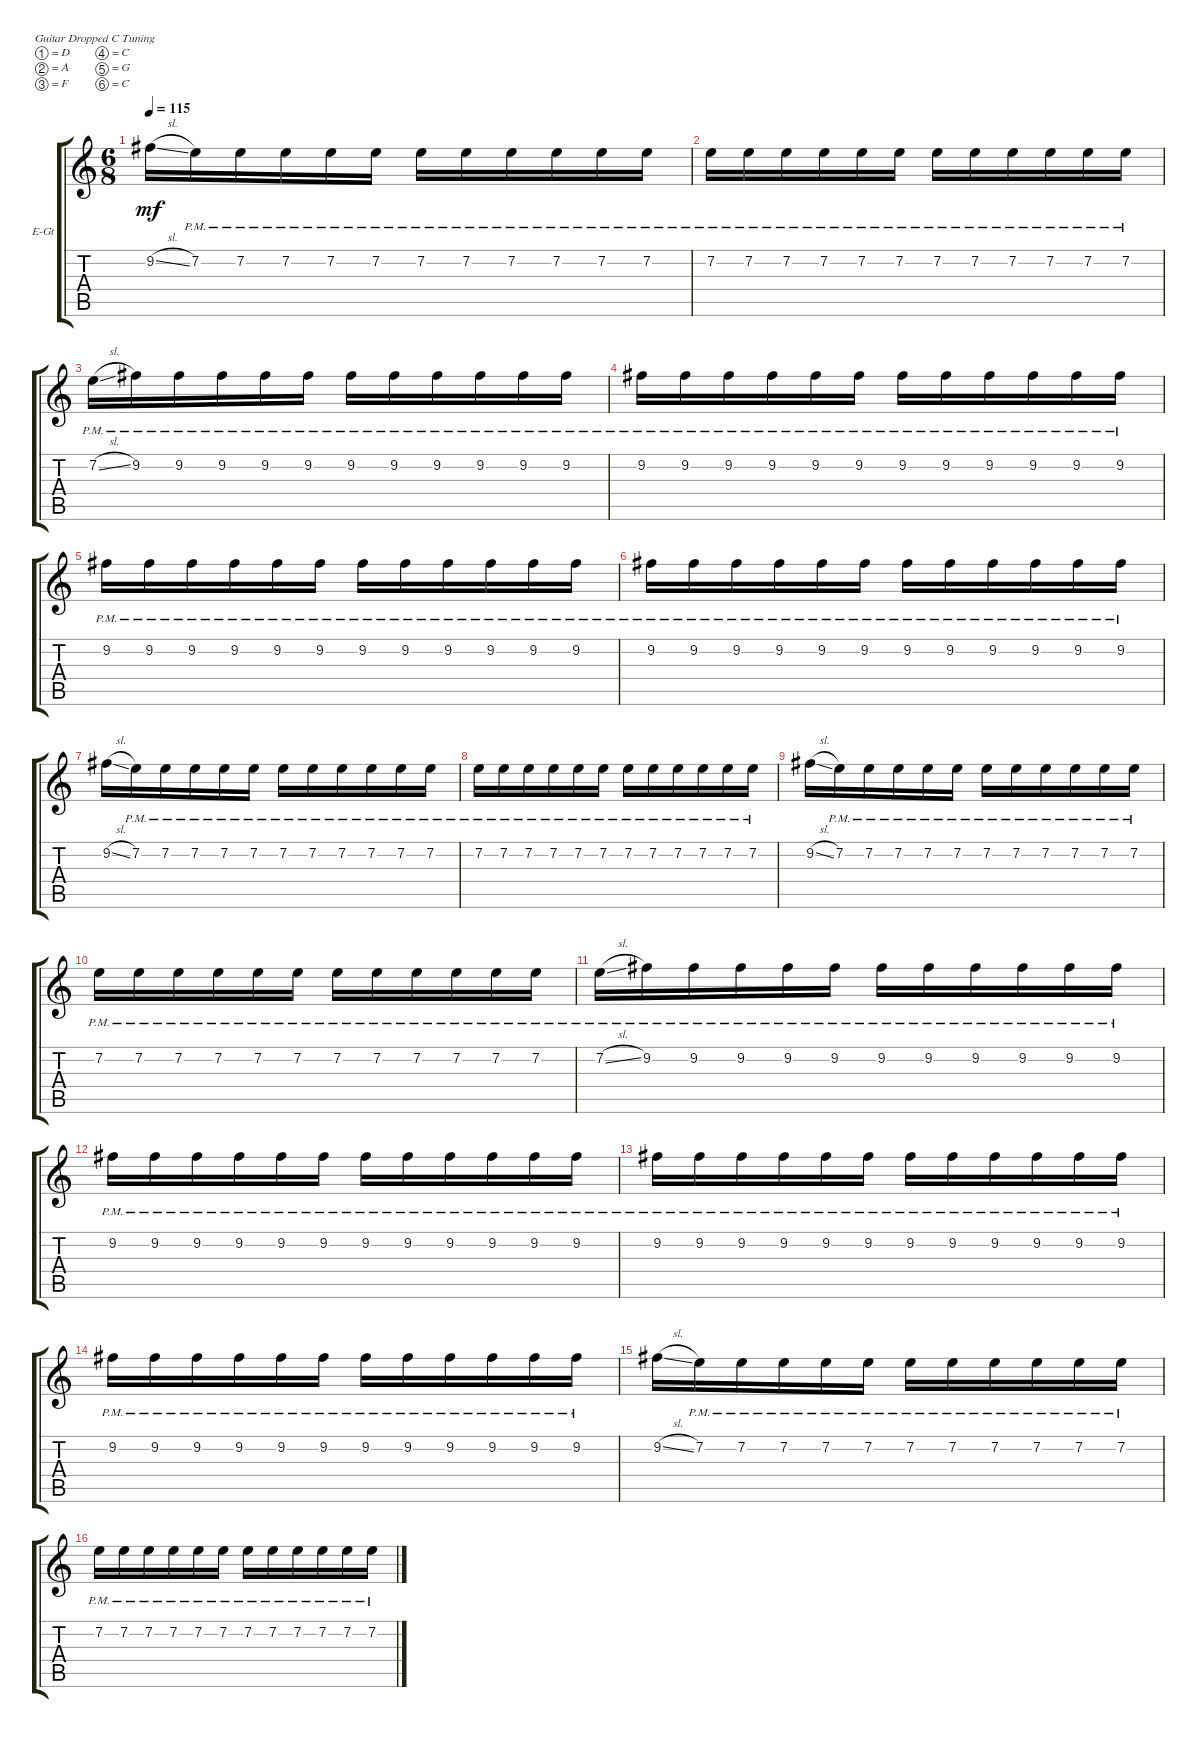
\bracketExtendMode groupsimilarinstruments
\firstSystemTrackNameOrientation horizontal
\otherSystemsTrackNameOrientation horizontal
\track ("Effect Guitar" "E-Gt") {instrument overdrivenguitar}
\staff {score tabs}
\tuning (D4 A3 F3 C3 G2 C2)
\ts (6 8)
\tempo 115
\clef g2
\ks c
9.2{sl}.16{dy mf} 7.2{pm}.16 7.2{pm}.16 7.2{pm}.16 7.2{pm}.16 7.2{pm}.16 7.2{pm}.16 7.2{pm}.16 7.2{pm}.16 7.2{pm}.16 7.2{pm}.16 7.2{pm}.16 |
7.2{pm}.16 7.2{pm}.16 7.2{pm}.16 7.2{pm}.16 7.2{pm}.16 7.2{pm}.16 7.2{pm}.16 7.2{pm}.16 7.2{pm}.16 7.2{pm}.16 7.2{pm}.16 7.2{pm}.16 |
7.2{sl pm}.16 9.2{pm}.16 9.2{pm}.16 9.2{pm}.16 9.2{pm}.16 9.2{pm}.16 9.2{pm}.16 9.2{pm}.16 9.2{pm}.16 9.2{pm}.16 9.2{pm}.16 9.2{pm}.16 |
9.2{pm}.16 9.2{pm}.16 9.2{pm}.16 9.2{pm}.16 9.2{pm}.16 9.2{pm}.16 9.2{pm}.16 9.2{pm}.16 9.2{pm}.16 9.2{pm}.16 9.2{pm}.16 9.2{pm}.16 |
9.2{pm}.16 9.2{pm}.16 9.2{pm}.16 9.2{pm}.16 9.2{pm}.16 9.2{pm}.16 9.2{pm}.16 9.2{pm}.16 9.2{pm}.16 9.2{pm}.16 9.2{pm}.16 9.2{pm}.16 |
9.2{pm}.16 9.2{pm}.16 9.2{pm}.16 9.2{pm}.16 9.2{pm}.16 9.2{pm}.16 9.2{pm}.16 9.2{pm}.16 9.2{pm}.16 9.2{pm}.16 9.2{pm}.16 9.2{pm}.16 |
9.2{sl}.16 7.2{pm}.16 7.2{pm}.16 7.2{pm}.16 7.2{pm}.16 7.2{pm}.16 7.2{pm}.16 7.2{pm}.16 7.2{pm}.16 7.2{pm}.16 7.2{pm}.16 7.2{pm}.16 |
7.2{pm}.16 7.2{pm}.16 7.2{pm}.16 7.2{pm}.16 7.2{pm}.16 7.2{pm}.16 7.2{pm}.16 7.2{pm}.16 7.2{pm}.16 7.2{pm}.16 7.2{pm}.16 7.2{pm}.16 |
9.2{sl}.16 7.2{pm}.16 7.2{pm}.16 7.2{pm}.16 7.2{pm}.16 7.2{pm}.16 7.2{pm}.16 7.2{pm}.16 7.2{pm}.16 7.2{pm}.16 7.2{pm}.16 7.2{pm}.16 |
7.2{pm}.16 7.2{pm}.16 7.2{pm}.16 7.2{pm}.16 7.2{pm}.16 7.2{pm}.16 7.2{pm}.16 7.2{pm}.16 7.2{pm}.16 7.2{pm}.16 7.2{pm}.16 7.2{pm}.16 |
7.2{sl pm}.16 9.2{pm}.16 9.2{pm}.16 9.2{pm}.16 9.2{pm}.16 9.2{pm}.16 9.2{pm}.16 9.2{pm}.16 9.2{pm}.16 9.2{pm}.16 9.2{pm}.16 9.2{pm}.16 |
9.2{pm}.16 9.2{pm}.16 9.2{pm}.16 9.2{pm}.16 9.2{pm}.16 9.2{pm}.16 9.2{pm}.16 9.2{pm}.16 9.2{pm}.16 9.2{pm}.16 9.2{pm}.16 9.2{pm}.16 |
9.2{pm}.16 9.2{pm}.16 9.2{pm}.16 9.2{pm}.16 9.2{pm}.16 9.2{pm}.16 9.2{pm}.16 9.2{pm}.16 9.2{pm}.16 9.2{pm}.16 9.2{pm}.16 9.2{pm}.16 |
9.2{pm}.16 9.2{pm}.16 9.2{pm}.16 9.2{pm}.16 9.2{pm}.16 9.2{pm}.16 9.2{pm}.16 9.2{pm}.16 9.2{pm}.16 9.2{pm}.16 9.2{pm}.16 9.2{pm}.16 |
9.2{sl}.16 7.2{pm}.16 7.2{pm}.16 7.2{pm}.16 7.2{pm}.16 7.2{pm}.16 7.2{pm}.16 7.2{pm}.16 7.2{pm}.16 7.2{pm}.16 7.2{pm}.16 7.2{pm}.16 |
7.2{pm}.16 7.2{pm}.16 7.2{pm}.16 7.2{pm}.16 7.2{pm}.16 7.2{pm}.16 7.2{pm}.16 7.2{pm}.16 7.2{pm}.16 7.2{pm}.16 7.2{pm}.16 7.2{pm}.16
